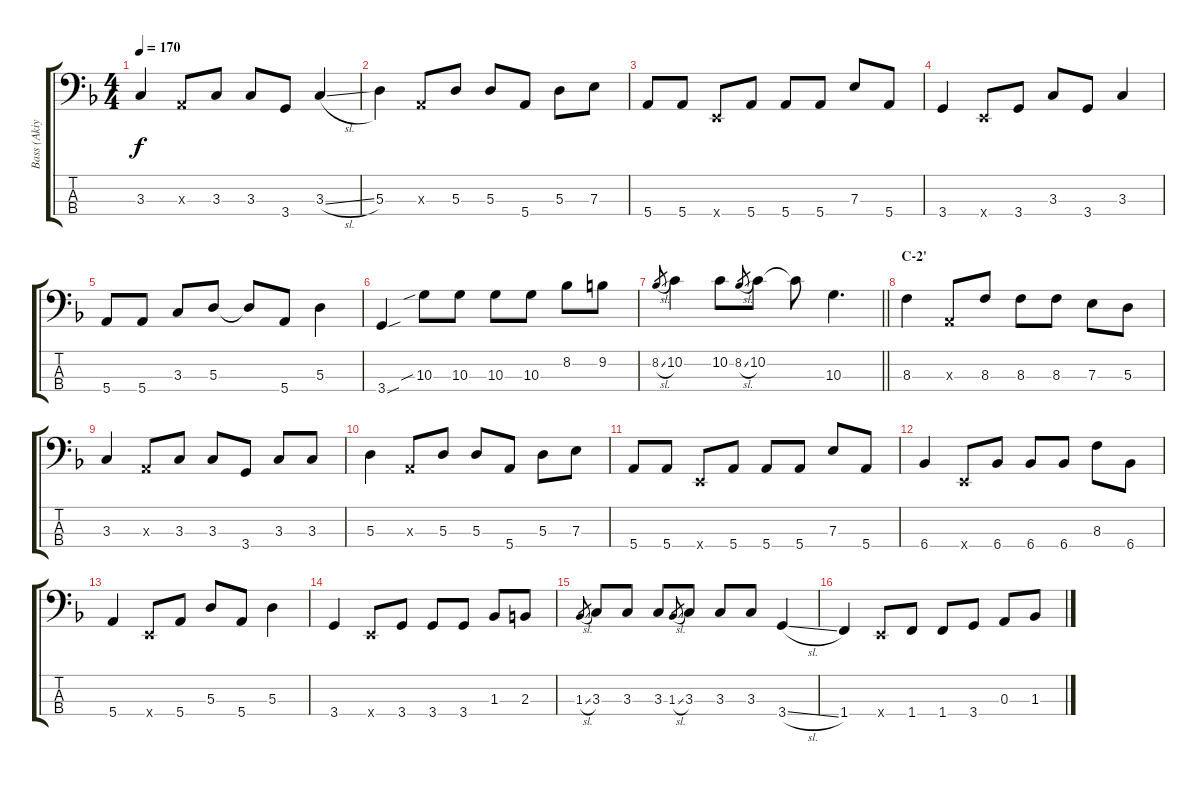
\track ("Bass (Akiyama Mio)" "Bass (Akiy") {instrument electricbassfinger}
\staff {score tabs}
\tuning (G2 D2 A1 E1) {hide}
\ts (4 4)
\tempo 170
\clef f4
\ks f
3.3.4{dy f} 0.3{x}.8 3.3.8 3.3.8 3.4.8 3.3{sl}.4 |
5.3.4 0.3{x}.8 5.3.8 5.3.8 5.4.8 5.3.8 7.3.8 |
5.4.8 5.4.8 0.4{x}.8 5.4.8 5.4.8 5.4.8 7.3.8 5.4.8 |
3.4.4 0.4{x}.8 3.4.8 3.3.8 3.4.8 3.3.4 |
5.4.8 5.4.8 3.3.8 5.3.8 5.3{t}.8 5.4.8 5.3.4 |
3.4{sou}.4 10.3{sib}.8 10.3.8 10.3.8 10.3.8 8.2.8 9.2.8 |
\barLineRight lightlight
8.2{sl}.8{gr} 10.2.4 10.2.8 8.2{sl}.8{gr} 10.2.8 10.2{t}.8 10.3.4{d} |
\section ("" "C-2'")
8.3.4 0.3{x}.8 8.3.8 8.3.8 8.3.8 7.3.8 5.3.8 |
3.3.4 0.3{x}.8 3.3.8 3.3.8 3.4.8 3.3.8 3.3.8 |
5.3.4 0.3{x}.8 5.3.8 5.3.8 5.4.8 5.3.8 7.3.8 |
5.4.8 5.4.8 0.4{x}.8 5.4.8 5.4.8 5.4.8 7.3.8 5.4.8 |
6.4.4 0.4{x}.8 6.4.8 6.4.8 6.4.8 8.3.8 6.4.8 |
5.4.4 0.4{x}.8 5.4.8 5.3.8 5.4.8 5.3.4 |
3.4.4 0.4{x}.8 3.4.8 3.4.8 3.4.8 1.3.8 2.3.8 |
1.3{sl}.8{gr} 3.3.8 3.3.8 3.3.8 1.3{sl}.8{gr} 3.3.8 3.3.8 3.3.8 3.4{sl}.4 |
1.4.4 0.4{x}.8 1.4.8 1.4.8 3.4.8 0.3.8 1.3.8
